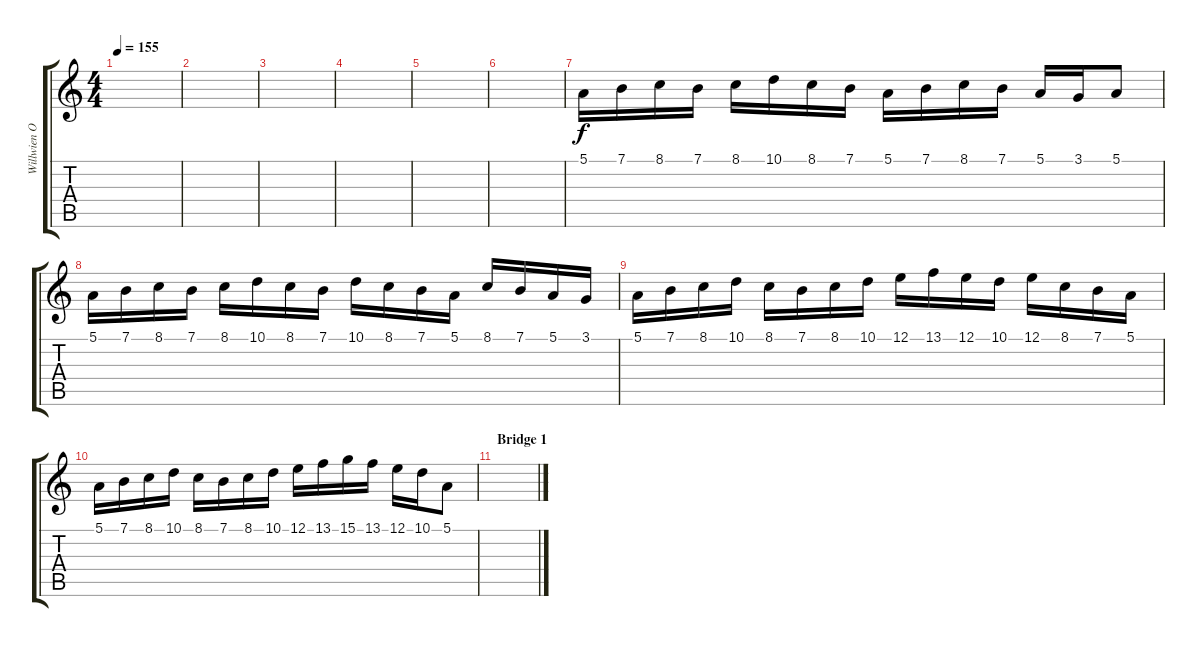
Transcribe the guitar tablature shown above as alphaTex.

\track ("Willwien Orfeus (Rain)" "Willwien O") {instrument fx1rain}
\staff {score tabs}
\tuning (E4 B3 G3 D3 A2 E2) {hide}
\ts (4 4)
\tempo 155
\clef g2
\ks c
|
|
|
|
|
|
5.1.16 7.1.16 8.1.16 7.1.16 8.1.16 10.1.16 8.1.16 7.1.16 5.1.16 7.1.16 8.1.16 7.1.16 5.1.16 3.1.16 5.1.8 |
5.1.16 7.1.16 8.1.16 7.1.16 8.1.16 10.1.16 8.1.16 7.1.16 10.1.16 8.1.16 7.1.16 5.1.16 8.1.16 7.1.16 5.1.16 3.1.16 |
5.1.16 7.1.16 8.1.16 10.1.16 8.1.16 7.1.16 8.1.16 10.1.16 12.1.16 13.1.16 12.1.16 10.1.16 12.1.16 8.1.16 7.1.16 5.1.16 |
5.1.16 7.1.16 8.1.16 10.1.16 8.1.16 7.1.16 8.1.16 10.1.16 12.1.16 13.1.16 15.1.16 13.1.16 12.1.16 10.1.16 5.1.8 |
\section ("" "Bridge 1")
